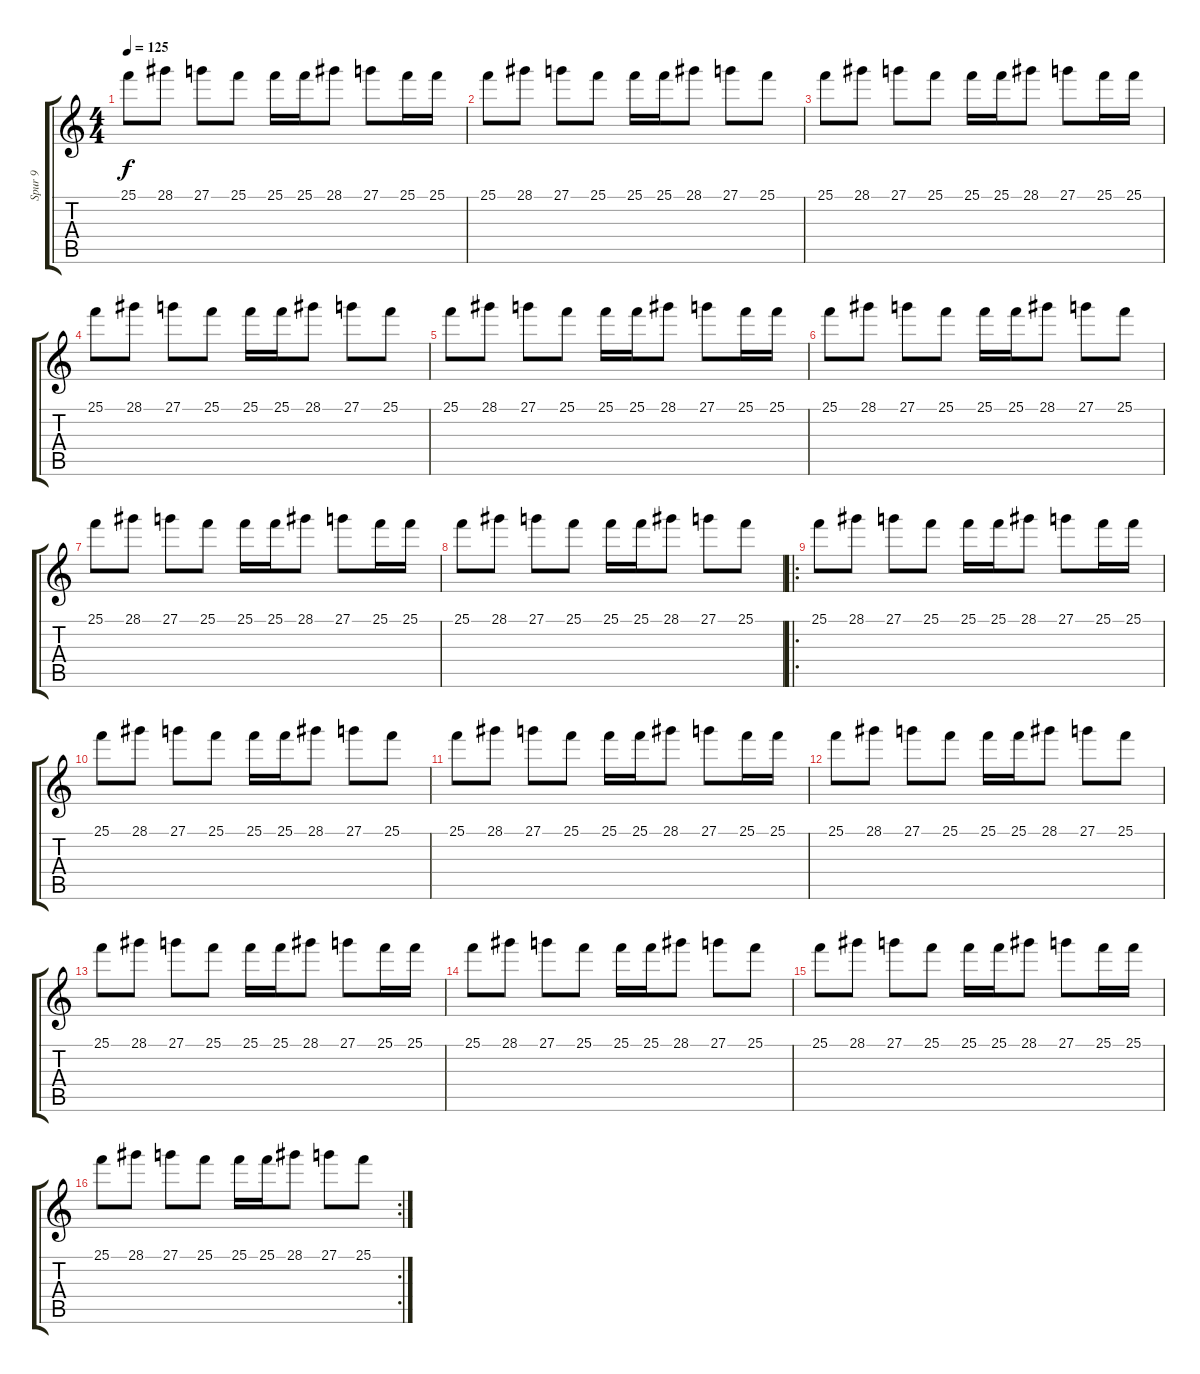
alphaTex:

\track ("Spur 9" "Spur 9") {instrument glockenspiel}
\staff {score tabs}
\tuning (E4 B3 G3 D3 A2 E2) {hide}
\ts (4 4)
\tempo 125
\clef g2
\ks c
25.1.8{dy f} 28.1.8 27.1.8 25.1.8 25.1.16 25.1.16 28.1.8 27.1.8 25.1.16 25.1.16 |
25.1.8 28.1.8 27.1.8 25.1.8 25.1.16 25.1.16 28.1.8 27.1.8 25.1.8 |
25.1.8 28.1.8 27.1.8 25.1.8 25.1.16 25.1.16 28.1.8 27.1.8 25.1.16 25.1.16 |
25.1.8 28.1.8 27.1.8 25.1.8 25.1.16 25.1.16 28.1.8 27.1.8 25.1.8 |
25.1.8 28.1.8 27.1.8 25.1.8 25.1.16 25.1.16 28.1.8 27.1.8 25.1.16 25.1.16 |
25.1.8 28.1.8 27.1.8 25.1.8 25.1.16 25.1.16 28.1.8 27.1.8 25.1.8 |
25.1.8 28.1.8 27.1.8 25.1.8 25.1.16 25.1.16 28.1.8 27.1.8 25.1.16 25.1.16 |
25.1.8 28.1.8 27.1.8 25.1.8 25.1.16 25.1.16 28.1.8 27.1.8 25.1.8 |
\ro
25.1.8 28.1.8 27.1.8 25.1.8 25.1.16 25.1.16 28.1.8 27.1.8 25.1.16 25.1.16 |
25.1.8 28.1.8 27.1.8 25.1.8 25.1.16 25.1.16 28.1.8 27.1.8 25.1.8 |
25.1.8 28.1.8 27.1.8 25.1.8 25.1.16 25.1.16 28.1.8 27.1.8 25.1.16 25.1.16 |
25.1.8 28.1.8 27.1.8 25.1.8 25.1.16 25.1.16 28.1.8 27.1.8 25.1.8 |
25.1.8 28.1.8 27.1.8 25.1.8 25.1.16 25.1.16 28.1.8 27.1.8 25.1.16 25.1.16 |
25.1.8 28.1.8 27.1.8 25.1.8 25.1.16 25.1.16 28.1.8 27.1.8 25.1.8 |
25.1.8 28.1.8 27.1.8 25.1.8 25.1.16 25.1.16 28.1.8 27.1.8 25.1.16 25.1.16 |
\rc 2
25.1.8 28.1.8 27.1.8 25.1.8 25.1.16 25.1.16 28.1.8 27.1.8 25.1.8
